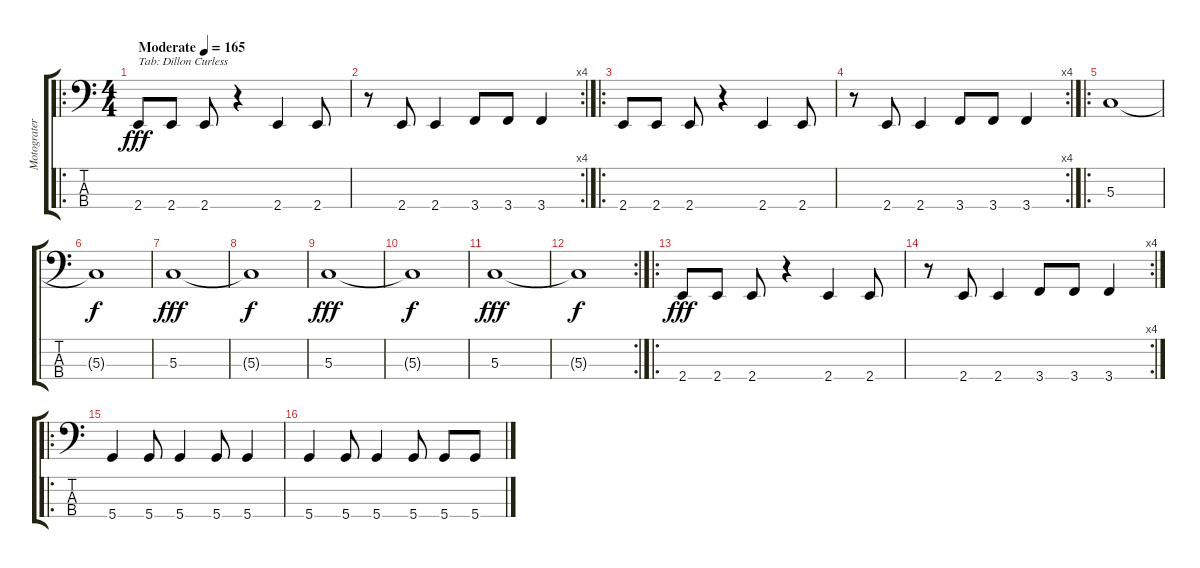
\track ("Motograter" "Motograter") {instrument slapbass1}
\staff {score tabs}
\tuning (F2 C2 G1 D1) {hide}
\ro
\ts (4 4)
\tempo (165 "Moderate")
\clef f4
\ks c
2.4.8{txt "Tab: Dillon Curless" dy fff instrument slapbass1} 2.4.8 2.4.8 r.4 2.4.4 2.4.8 |
\rc 4
r.8 2.4.8 2.4.4 3.4.8 3.4.8 3.4.4 |
\ro
2.4.8 2.4.8 2.4.8 r.4 2.4.4 2.4.8 |
\rc 4
r.8 2.4.8 2.4.4 3.4.8 3.4.8 3.4.4 |
\ro
5.3.1 |
5.3{t}.1{dy f} |
5.3.1{dy fff} |
5.3{t}.1{dy f} |
5.3.1{dy fff} |
5.3{t}.1{dy f} |
5.3.1{dy fff} |
\rc 2
5.3{t}.1{dy f} |
\ro
2.4.8{dy fff} 2.4.8 2.4.8 r.4 2.4.4 2.4.8 |
\rc 4
r.8 2.4.8 2.4.4 3.4.8 3.4.8 3.4.4 |
\ro
5.4.4 5.4.8 5.4.4 5.4.8 5.4.4 |
5.4.4 5.4.8 5.4.4 5.4.8 5.4.8 5.4.8
